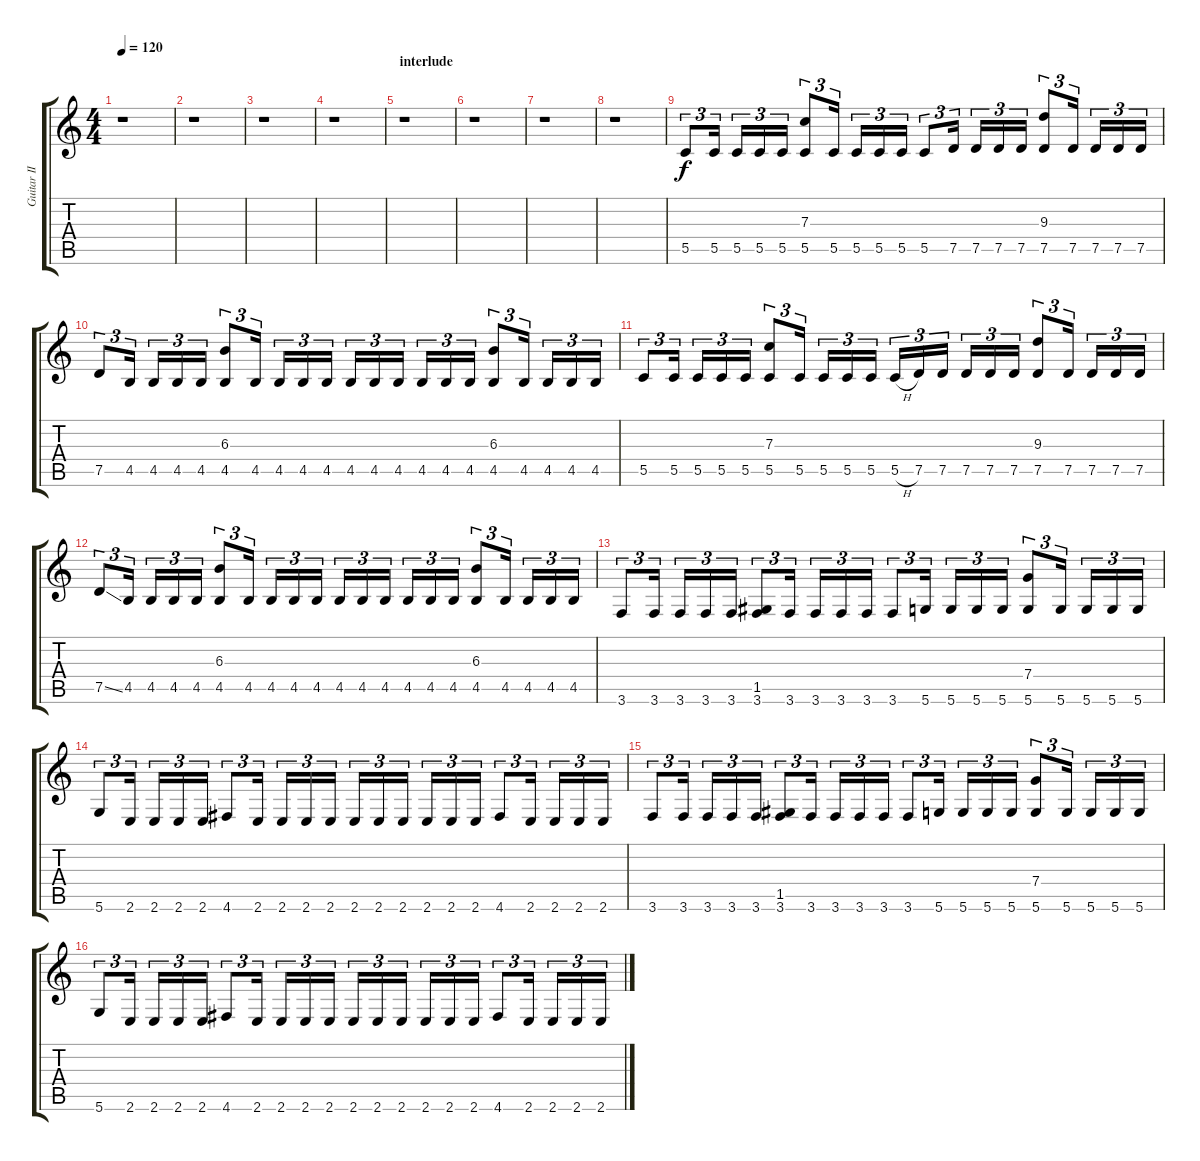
\track ("Guitar II" "Guitar II") {instrument distortionguitar}
\staff {score tabs}
\tuning (D4 A3 F3 C3 G2 D2) {hide}
\ts (4 4)
\tempo 120
\clef g2
\ks c
r.1{dy f} |
r.1 |
r.1 |
r.1 |
\section ("" "interlude")
r.1 |
r.1 |
r.1 |
r.1 |
5.5.8{tu (3 2)} 5.5.16{tu (3 2)} 5.5.16{tu (3 2)} 5.5.16{tu (3 2)} 5.5.16{tu (3 2)} (7.3 5.5).8{tu (3 2)} 5.5.16{tu (3 2)} 5.5.16{tu (3 2)} 5.5.16{tu (3 2)} 5.5.16{tu (3 2)} 5.5.8{tu (3 2)} 7.5.16{tu (3 2)} 7.5.16{tu (3 2)} 7.5.16{tu (3 2)} 7.5.16{tu (3 2)} (9.3 7.5).8{tu (3 2)} 7.5.16{tu (3 2)} 7.5.16{tu (3 2)} 7.5.16{tu (3 2)} 7.5.16{tu (3 2)} |
7.5.8{tu (3 2)} 4.5.16{tu (3 2)} 4.5.16{tu (3 2)} 4.5.16{tu (3 2)} 4.5.16{tu (3 2)} (6.3 4.5).8{tu (3 2)} 4.5.16{tu (3 2)} 4.5.16{tu (3 2)} 4.5.16{tu (3 2)} 4.5.16{tu (3 2)} 4.5.16{tu (3 2)} 4.5.16{tu (3 2)} 4.5.16{tu (3 2)} 4.5.16{tu (3 2)} 4.5.16{tu (3 2)} 4.5.16{tu (3 2)} (6.3 4.5).8{tu (3 2)} 4.5.16{tu (3 2)} 4.5.16{tu (3 2)} 4.5.16{tu (3 2)} 4.5.16{tu (3 2)} |
5.5.8{tu (3 2)} 5.5.16{tu (3 2)} 5.5.16{tu (3 2)} 5.5.16{tu (3 2)} 5.5.16{tu (3 2)} (7.3 5.5).8{tu (3 2)} 5.5.16{tu (3 2)} 5.5.16{tu (3 2)} 5.5.16{tu (3 2)} 5.5.16{tu (3 2)} 5.5{h}.16{tu (3 2)} 7.5.16{tu (3 2)} 7.5.16{tu (3 2)} 7.5.16{tu (3 2)} 7.5.16{tu (3 2)} 7.5.16{tu (3 2)} (9.3 7.5).8{tu (3 2)} 7.5.16{tu (3 2)} 7.5.16{tu (3 2)} 7.5.16{tu (3 2)} 7.5.16{tu (3 2)} |
7.5{ss}.8{tu (3 2)} 4.5.16{tu (3 2)} 4.5.16{tu (3 2)} 4.5.16{tu (3 2)} 4.5.16{tu (3 2)} (6.3 4.5).8{tu (3 2)} 4.5.16{tu (3 2)} 4.5.16{tu (3 2)} 4.5.16{tu (3 2)} 4.5.16{tu (3 2)} 4.5.16{tu (3 2)} 4.5.16{tu (3 2)} 4.5.16{tu (3 2)} 4.5.16{tu (3 2)} 4.5.16{tu (3 2)} 4.5.16{tu (3 2)} (6.3 4.5).8{tu (3 2)} 4.5.16{tu (3 2)} 4.5.16{tu (3 2)} 4.5.16{tu (3 2)} 4.5.16{tu (3 2)} |
3.6.8{tu (3 2)} 3.6.16{tu (3 2)} 3.6.16{tu (3 2)} 3.6.16{tu (3 2)} 3.6.16{tu (3 2)} (1.5 3.6).8{tu (3 2)} 3.6.16{tu (3 2)} 3.6.16{tu (3 2)} 3.6.16{tu (3 2)} 3.6.16{tu (3 2)} 3.6.8{tu (3 2)} 5.6.16{tu (3 2)} 5.6.16{tu (3 2)} 5.6.16{tu (3 2)} 5.6.16{tu (3 2)} (7.4 5.6).8{tu (3 2)} 5.6.16{tu (3 2)} 5.6.16{tu (3 2)} 5.6.16{tu (3 2)} 5.6.16{tu (3 2)} |
5.6.8{tu (3 2)} 2.6.16{tu (3 2)} 2.6.16{tu (3 2)} 2.6.16{tu (3 2)} 2.6.16{tu (3 2)} 4.6.8{tu (3 2)} 2.6.16{tu (3 2)} 2.6.16{tu (3 2)} 2.6.16{tu (3 2)} 2.6.16{tu (3 2)} 2.6.16{tu (3 2)} 2.6.16{tu (3 2)} 2.6.16{tu (3 2)} 2.6.16{tu (3 2)} 2.6.16{tu (3 2)} 2.6.16{tu (3 2)} 4.6.8{tu (3 2)} 2.6.16{tu (3 2)} 2.6.16{tu (3 2)} 2.6.16{tu (3 2)} 2.6.16{tu (3 2)} |
3.6.8{tu (3 2)} 3.6.16{tu (3 2)} 3.6.16{tu (3 2)} 3.6.16{tu (3 2)} 3.6.16{tu (3 2)} (1.5 3.6).8{tu (3 2)} 3.6.16{tu (3 2)} 3.6.16{tu (3 2)} 3.6.16{tu (3 2)} 3.6.16{tu (3 2)} 3.6.8{tu (3 2)} 5.6.16{tu (3 2)} 5.6.16{tu (3 2)} 5.6.16{tu (3 2)} 5.6.16{tu (3 2)} (7.4 5.6).8{tu (3 2)} 5.6.16{tu (3 2)} 5.6.16{tu (3 2)} 5.6.16{tu (3 2)} 5.6.16{tu (3 2)} |
5.6.8{tu (3 2)} 2.6.16{tu (3 2)} 2.6.16{tu (3 2)} 2.6.16{tu (3 2)} 2.6.16{tu (3 2)} 4.6.8{tu (3 2)} 2.6.16{tu (3 2)} 2.6.16{tu (3 2)} 2.6.16{tu (3 2)} 2.6.16{tu (3 2)} 2.6.16{tu (3 2)} 2.6.16{tu (3 2)} 2.6.16{tu (3 2)} 2.6.16{tu (3 2)} 2.6.16{tu (3 2)} 2.6.16{tu (3 2)} 4.6.8{tu (3 2)} 2.6.16{tu (3 2)} 2.6.16{tu (3 2)} 2.6.16{tu (3 2)} 2.6.16{tu (3 2)}
